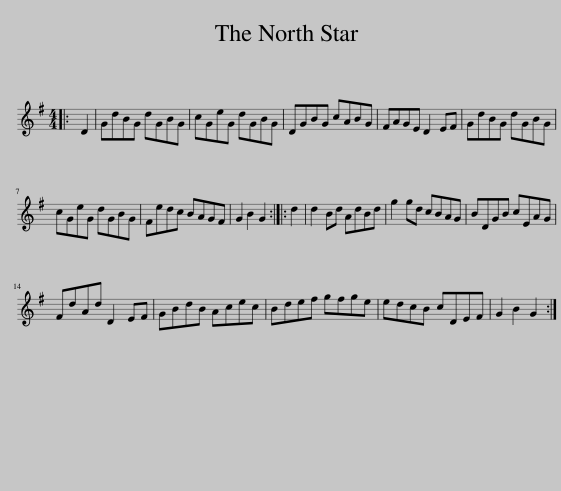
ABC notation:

X:1
L:1/8
M:4/4
I:linebreak $
K:G
V:1 treble
V:1
|: D2 | GdBG dGBG | cGeG dGBG | DGBG cABG | FAGE D2 EF | %5
 GdBG dGBG |$ cGeG dGBG | Fedc BAGF | G2 B2 G2 :: d2 | %10
 d2 Bd AdBd | g2 gd cBAG | BDGB cEAG |$ FdAd D2 EF | GBdB Acec | %15
 Bdef gfge | edcB cDEF | G2 B2 G2 :| %18
